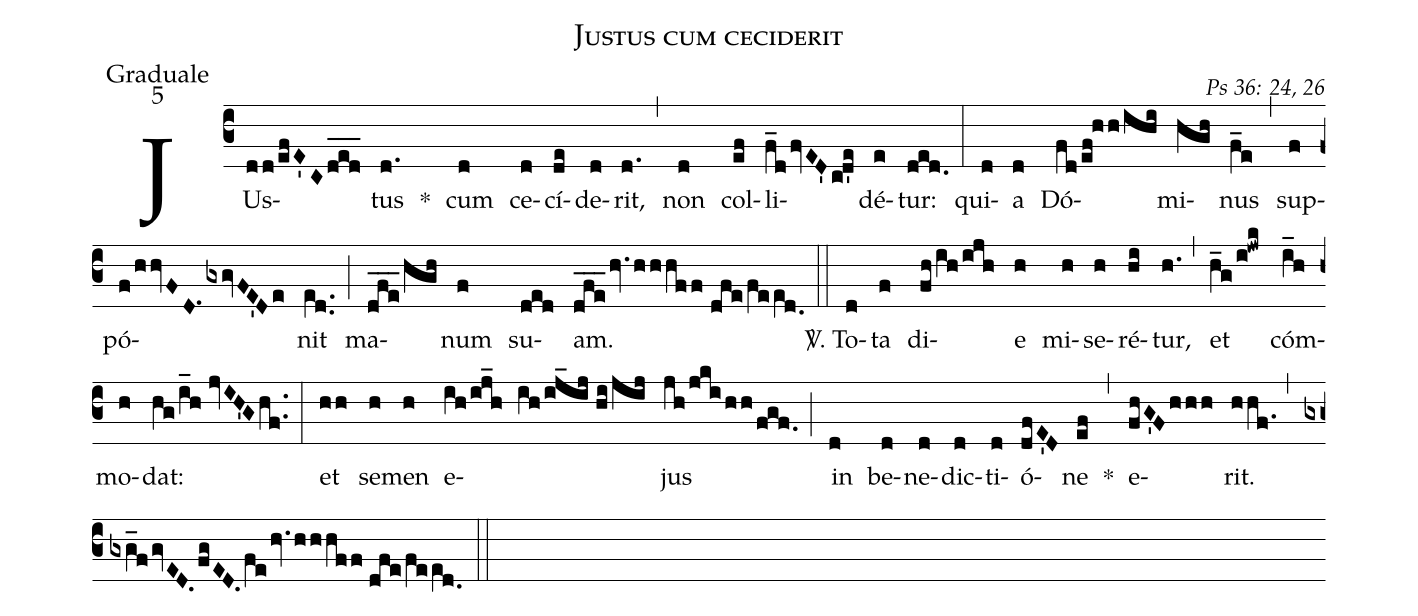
name: Justus cum ceciderit;
office-part: Graduale;
mode: 5;
commentary: Ps 36: 24, 26;
%%
(c3) JUs(dd/efE'Cd_e_d_)tus(d.) *() cum(d) ce(d)cí(de)de(d)rit,(d.) (,) non(d) col(ef)li(f_dfvED'cd'e)dé(e)tur:(ded.) (:)
qui(d)a(d) Dó(fd/ef!hh/ihi)mi(hgh)nus(f_e) (,) sup(f)pó(f/hhvFD.1gxgvFE'De)nit(e[ll:1]d..) (;) ma(dfe___/hgh)num(f) su(ded)am.(dfe___hv.hhhff//dfe/fee[ll:1]d.0) (::)
<sp>V/</sp>. To(d)ta(f) di(fh/ih/ijh)e(h) mi(h)se(h)ré(hi)tur,(h.) (,) et(h_g/i!jwk) cóm(i_h)mo(h)dat:(hg/i_h//jvIH'Ghf..) (:)
et(hh) se(h)men(h) e(ih/ij_h ih/ij_ij//hi/jij)jus(jh/jkihh/fgf.) (;) in(d) be(d)ne(d)dic(d)ti(d)ó(dfE'D)ne(ef) *(,) e(fhG'Fhhh)rit.(hhf.) (,) (gxg_fgvED.fgED.fehv.hhhff//dfe/fee[ll:1]d.0) (::)
